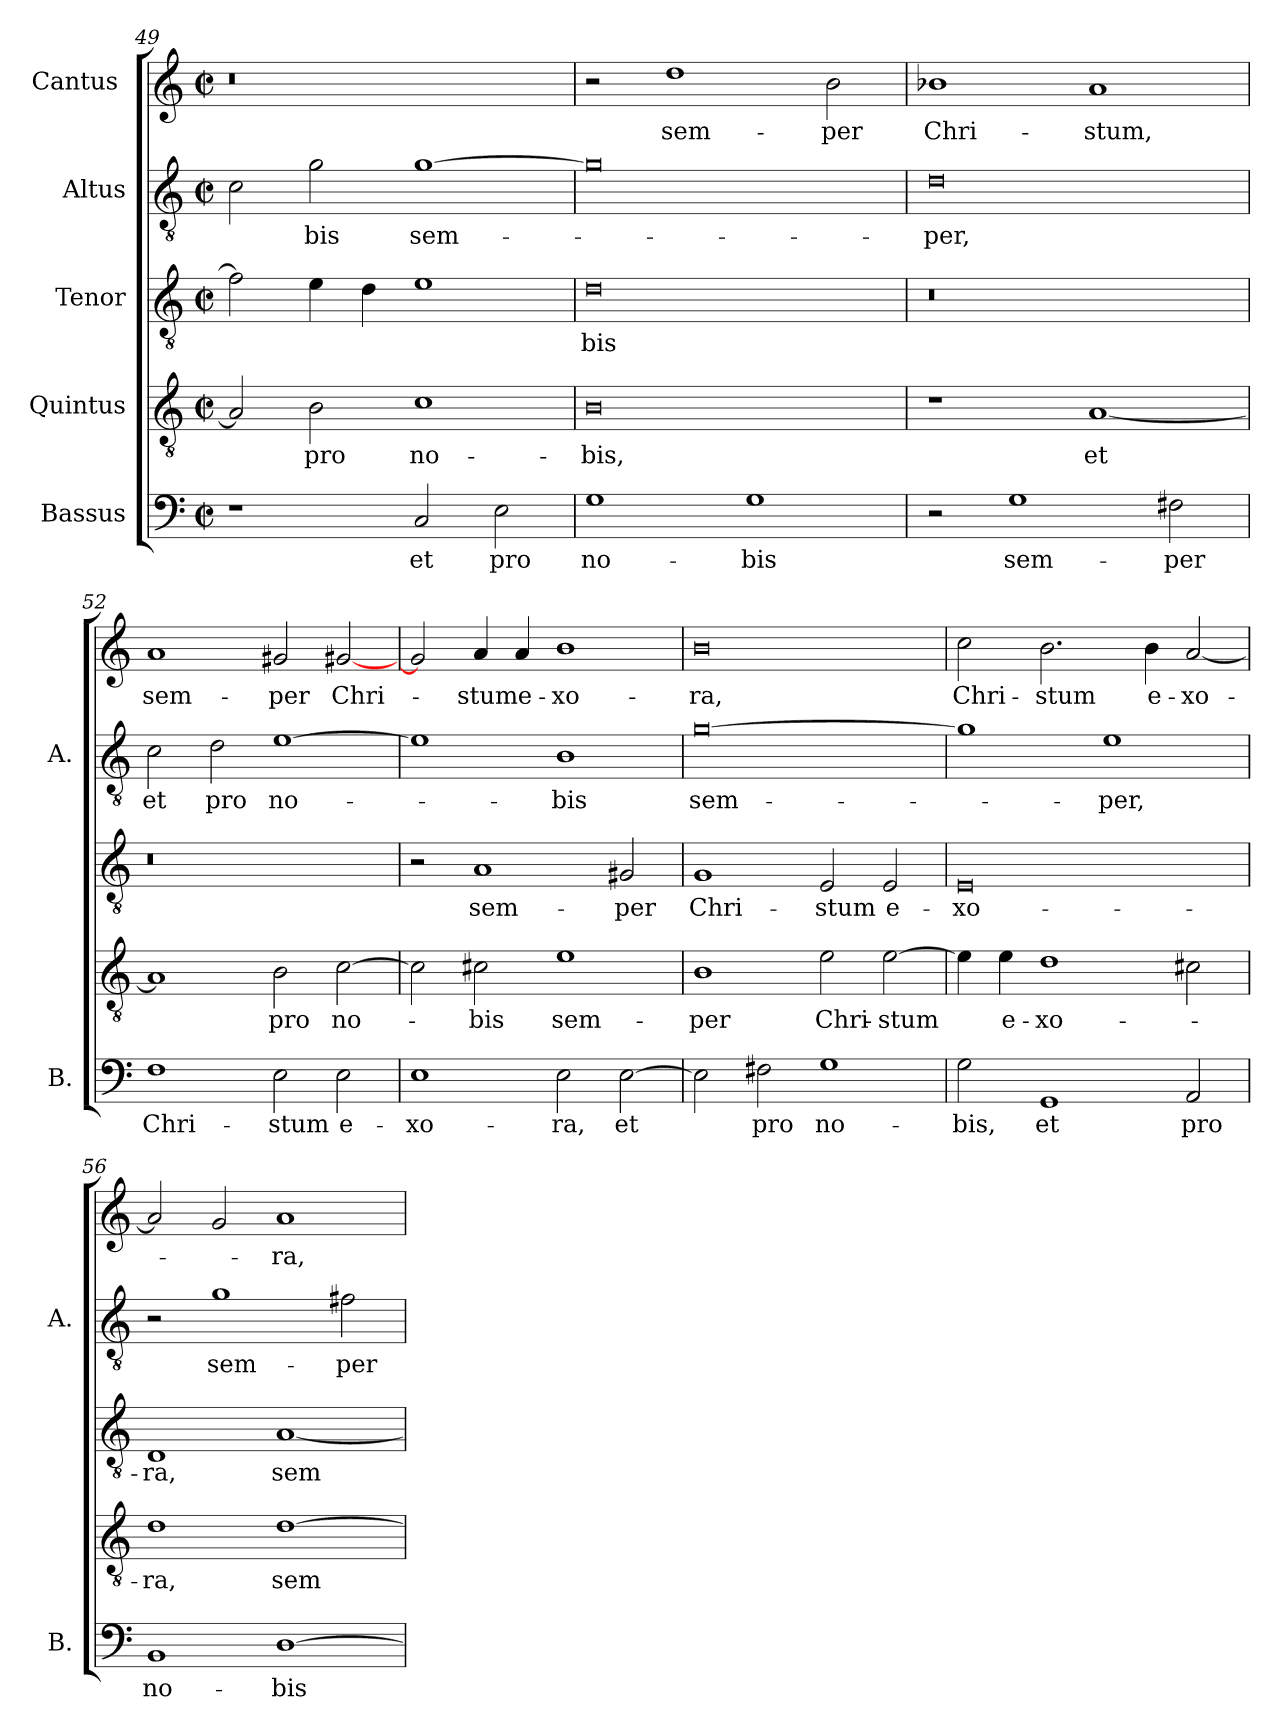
**kern	**text	**kern	**text	**kern	**text	**kern	**text	**kern	**text
*part5	*part5	*part4	*part4	*part3	*part3	*part2	*part2	*part1	*part1
*staff5	*staff5	*staff4	*staff4	*staff3	*staff3	*staff2	*staff2	*staff1	*staff1
*I"Bassus	*	*I"Quintus	*	*I"Tenor	*	*I"Altus	*	*I"Cantus 	*
*I'B.	*	*	*	*	*	*I'A.	*	*	*
*clefF4	*	*clefGv2	*	*clefGv2	*	*clefGv2	*	*clefG2	*
*	*	*ITrd7c12	*	*ITrd7c12	*	*	*	*	*
*k[]	*	*k[]	*	*k[]	*	*k[]	*	*k[]	*
*C:	*	*C:	*	*C:	*	*C:	*	*C:	*
*M2/2	*	*M2/2	*	*M2/2	*	*M2/2	*	*M2/2	*
*met(c|)	*	*met(c|)	*	*met(c|)	*	*met(c|)	*	*met(c|)	*
=49	=49	=49	=49	=49	=49	=49	=49	=49	=49
!	!	!	!	!	!	!	!	!LO:N:vis=0	!
1r	.	2AA/]	.	2F\]	.	2c\	.	1r	.
.	.	2BB\	pro	4E\	.	2g\	-bis	.	.
.	.	.	.	4D\	.	.	.	.	.
2C/	et	1C\	no-	1E\	.	[1g\	sem-	1ryy	.
2E\	pro	.	.	.	.	.	.	.	.
=50	=50	=50	=50	=50	=50	=50	=50	=50	=50
1G\	no-	0BB\	-bis,	0D\	-bis	0g\]	.	2r	.
.	.	.	.	.	.	.	.	1dd\	sem-
1G\	-bis	.	.	.	.	.	.	.	.
.	.	.	.	.	.	.	.	2b\	-per
=51	=51	=51	=51	=51	=51	=51	=51	=51	=51
!	!	!	!	!LO:N:vis=0	!	!	!	!	!
2r	.	1r	.	1r	.	0d\	-per,	1b-X\	Chri-
1G\	sem-	.	.	.	.	.	.	.	.
.	.	[1AA/	et	1ryy	.	.	.	1a/	-stum,
2F#X\	-per	.	.	.	.	.	.	.	.
=52	=52	=52	=52	=52	=52	=52	=52	=52	=52
!	!	!	!	!LO:N:vis=0	!	!	!	!	!
1F\	Chri-	1AA/]	.	1r	.	2c\	et	1a/	sem-
.	.	.	.	.	.	2d\	pro	.	.
2E\	-stum	2BB\	pro	1ryy	.	[1e\	no-	2g#X/	-per
2E\	e-	[2C\	no-	.	.	.	.	[2g#X/	Chri-
=53	=53	=53	=53	=53	=53	=53	=53	=53	=53
1E\	-xo-	2C\]	.	2r	.	1e\]	.	2g/]	.
.	.	2C#X\	-bis	1AA/	sem-	.	.	4a/	-stum
.	.	.	.	.	.	.	.	4a/	e-
2E\	-ra,	1E\	sem-	.	.	1B\	-bis	1b\	-xo-
[2E\	et	.	.	2GG#X/	-per	.	.	.	.
=54	=54	=54	=54	=54	=54	=54	=54	=54	=54
2E\]	.	1BB\	-per	1GG/	Chri-	[0g\	sem-	0b\	-ra,
2F#X\	pro	.	.	.	.	.	.	.	.
1G\	no-	2E\	Chri-	2EE/	-stum	.	.	.	.
.	.	[2E\	-stum	2EE/	e-	.	.	.	.
=55	=55	=55	=55	=55	=55	=55	=55	=55	=55
2G\	-bis,	4E\]	.	0EE/	-xo-	1g\]	.	2cc\	Chri-
.	.	4E\	e-	.	.	.	.	.	.
1GG/	et	1D\	-xo-	.	.	.	.	2.b\	-stum
.	.	.	.	.	.	1e\	-per,	.	.
.	.	.	.	.	.	.	.	4b\	e-
2AA/	pro	2C#X\	.	.	.	.	.	[2a/	-xo-
=56	=56	=56	=56	=56	=56	=56	=56	=56	=56
1BB/	no-	1D\	-ra,	1DD/	-ra,	2r	.	2a/]	.
.	.	.	.	.	.	1g\	sem-	2g/	.
[1D\	-bis	[1D\	sem-	[1AA/	sem-	.	.	1a/	-ra,
.	.	.	.	.	.	2f#X\	-per	.	.
=	=	=	=	=	=	=	=	=	=
*-	*-	*-	*-	*-	*-	*-	*-	*-	*-
